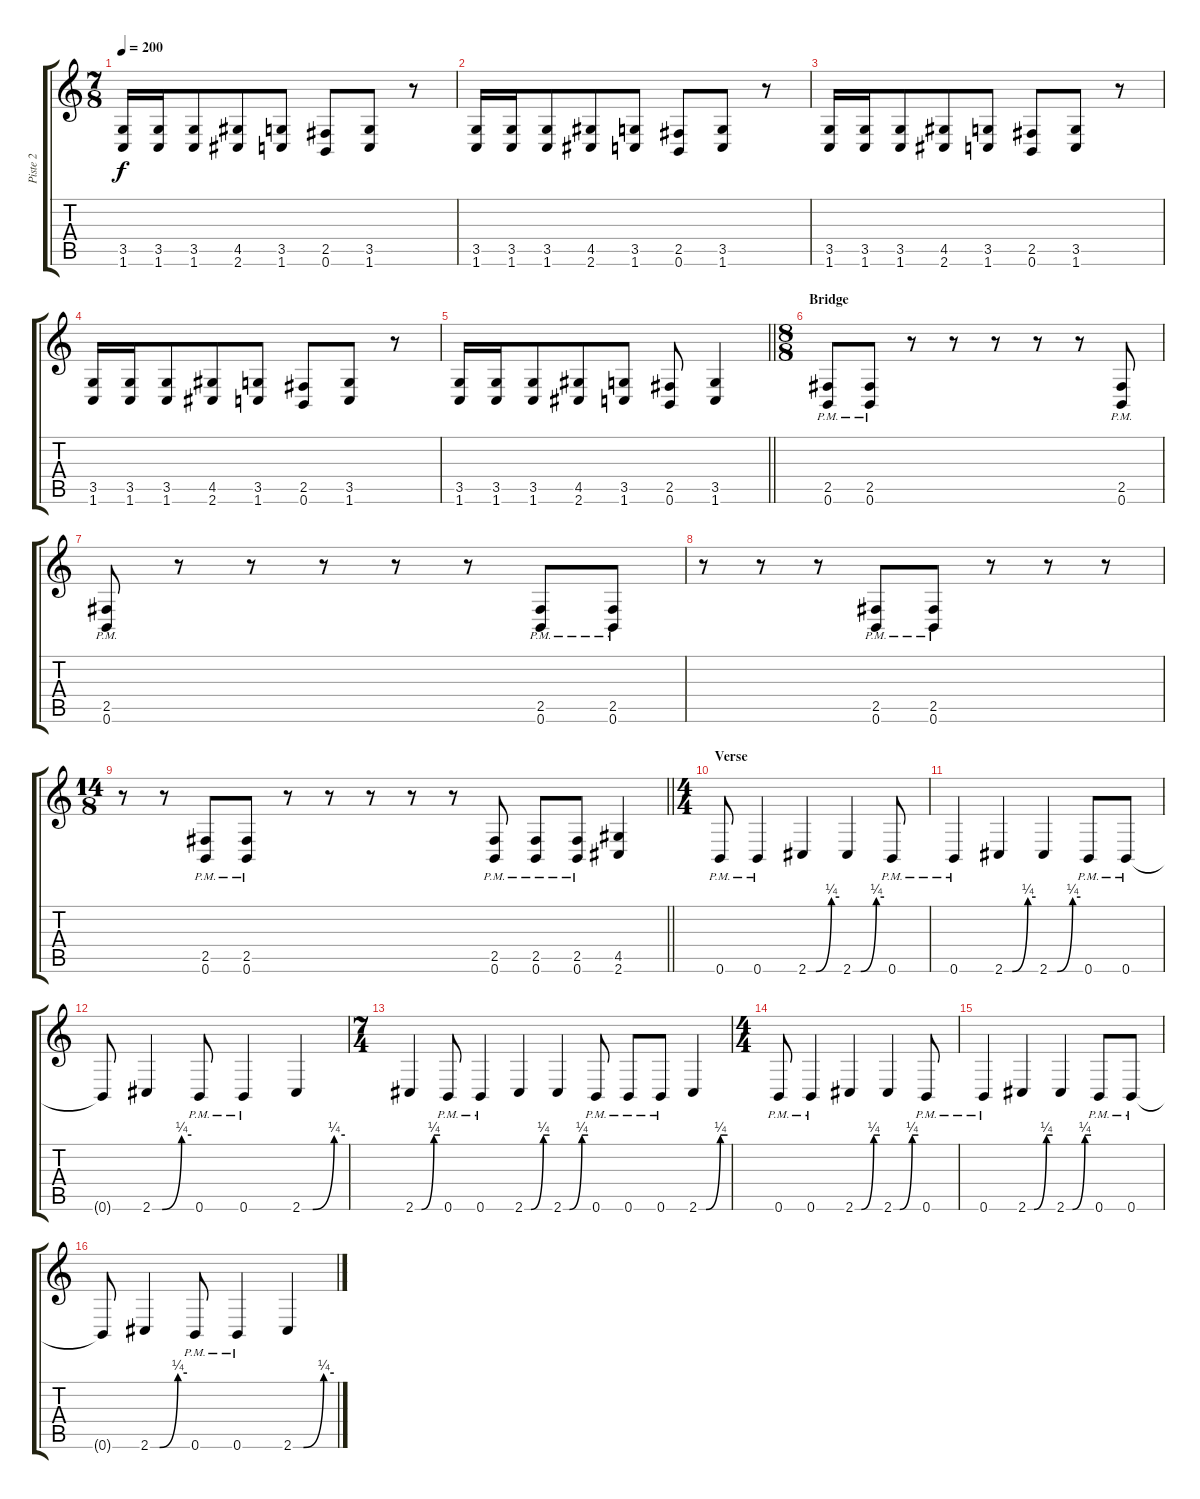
\track ("Piste 2" "Piste 2") {instrument distortionguitar}
\staff {score tabs}
\tuning (B3 Gb3 D3 A2 E2 B1) {hide}
\ts (7 8)
\tempo 200
\clef g2
\ks c
(3.5 1.6).16{dy f} (3.5 1.6).16 (3.5 1.6).8 (4.5 2.6).8 (3.5 1.6).8 (2.5 0.6).8 (3.5 1.6).8 r.8 |
(3.5 1.6).16 (3.5 1.6).16 (3.5 1.6).8 (4.5 2.6).8 (3.5 1.6).8 (2.5 0.6).8 (3.5 1.6).8 r.8 |
(3.5 1.6).16 (3.5 1.6).16 (3.5 1.6).8 (4.5 2.6).8 (3.5 1.6).8 (2.5 0.6).8 (3.5 1.6).8 r.8 |
(3.5 1.6).16 (3.5 1.6).16 (3.5 1.6).8 (4.5 2.6).8 (3.5 1.6).8 (2.5 0.6).8 (3.5 1.6).8 r.8 |
\barLineRight lightlight
(3.5 1.6).16 (3.5 1.6).16 (3.5 1.6).8 (4.5 2.6).8 (3.5 1.6).8 (2.5 0.6).8 (3.5 1.6).4 |
\ts (8 8)
\section ("" "Bridge")
(2.5{pm} 0.6{pm}).8 (2.5{pm} 0.6{pm}).8 r.8 r.8 r.8 r.8 r.8 (2.5{pm} 0.6{pm}).8 |
(2.5{pm} 0.6{pm}).8 r.8 r.8 r.8 r.8 r.8 (2.5{pm} 0.6{pm}).8 (2.5{pm} 0.6{pm}).8 |
r.8 r.8 r.8 (2.5{pm} 0.6{pm}).8 (2.5{pm} 0.6{pm}).8 r.8 r.8 r.8 |
\ts (14 8)
\barLineRight lightlight
r.8 r.8 (2.5{pm} 0.6{pm}).8 (2.5{pm} 0.6{pm}).8 r.8 r.8 r.8 r.8 r.8 (2.5{pm} 0.6{pm}).8 (2.5{pm} 0.6{pm}).8 (2.5{pm} 0.6{pm}).8 (4.5 2.6).4 |
\ts (4 4)
\section ("" "Verse")
0.6{pm}.8 0.6{pm}.4 2.6{be (custom 0 0 15 0 45 1 60 1)}.4 2.6{be (custom 0 0 15 0 45 1 60 1)}.4 0.6{pm}.8 |
0.6{pm}.4 2.6{be (custom 0 0 15 0 45 1 60 1)}.4 2.6{be (custom 0 0 15 0 45 1 60 1)}.4 0.6{pm}.8 0.6{pm}.8 |
0.6{t}.8 2.6{be (custom 0 0 15 0 45 1 60 1)}.4 0.6{pm}.8 0.6{pm}.4 2.6{be (custom 0 0 15 0 45 1 60 1)}.4 |
\ts (7 4)
2.6{be (custom 0 0 15 0 45 1 60 1)}.4 0.6{pm}.8 0.6{pm}.4 2.6{be (custom 0 0 15 0 45 1 60 1)}.4 2.6{be (custom 0 0 15 0 45 1 60 1)}.4 0.6{pm}.8 0.6{pm}.8 0.6{pm}.8 2.6{be (custom 0 0 15 0 45 1 60 1)}.4 |
\ts (4 4)
0.6{pm}.8 0.6{pm}.4 2.6{be (custom 0 0 15 0 45 1 60 1)}.4 2.6{be (custom 0 0 15 0 45 1 60 1)}.4 0.6{pm}.8 |
0.6{pm}.4 2.6{be (custom 0 0 15 0 45 1 60 1)}.4 2.6{be (custom 0 0 15 0 45 1 60 1)}.4 0.6{pm}.8 0.6{pm}.8 |
0.6{t}.8 2.6{be (custom 0 0 15 0 45 1 60 1)}.4 0.6{pm}.8 0.6{pm}.4 2.6{be (custom 0 0 15 0 45 1 60 1)}.4
